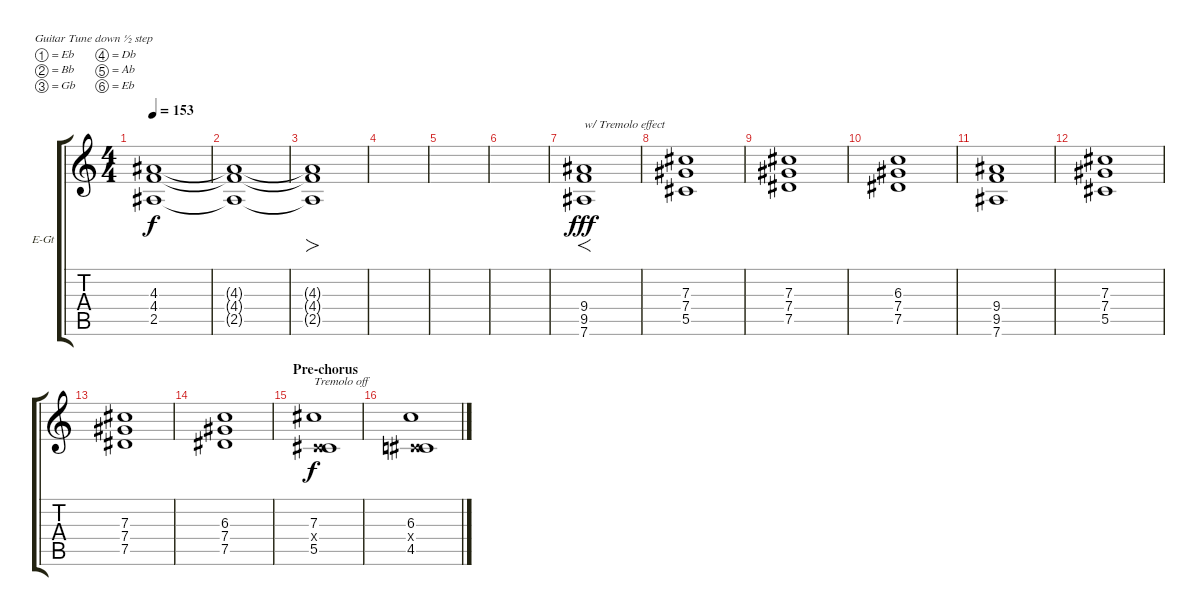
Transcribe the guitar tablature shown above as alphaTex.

\bracketExtendMode groupsimilarinstruments
\firstSystemTrackNameOrientation horizontal
\otherSystemsTrackNameOrientation horizontal
\track ("Rhythm Guitar" "E-Gt") {instrument distortionguitar}
\staff {score tabs}
\tuning (Eb4 Bb3 Gb3 Db3 Ab2 Eb2)
\ts (4 4)
\tempo 153
\clef g2
\ks c
(2.5{t} 4.4{t} 4.3{t}).1{dy f} |
(2.5{t} 4.4{t} 4.3{t}).1 |
(2.5{t} 4.4{t} 4.3{t}).1{fo} |
|
|
|
(9.4 9.5 7.6).1{f txt "w/ Tremolo effect" dy fff} |
(7.3 7.4 5.5).1 |
(7.4 7.3 7.5).1 |
(7.4 6.3 7.5).1 |
(9.4 9.5 7.6).1 |
(7.3 7.4 5.5).1 |
(7.4 7.3 7.5).1 |
(7.4 6.3 7.5).1 |
\section ("" "Pre-chorus")
(7.3 0.4{x} 5.5).1{txt "Tremolo off" dy f} |
(6.3 0.4{x} 4.5).1
